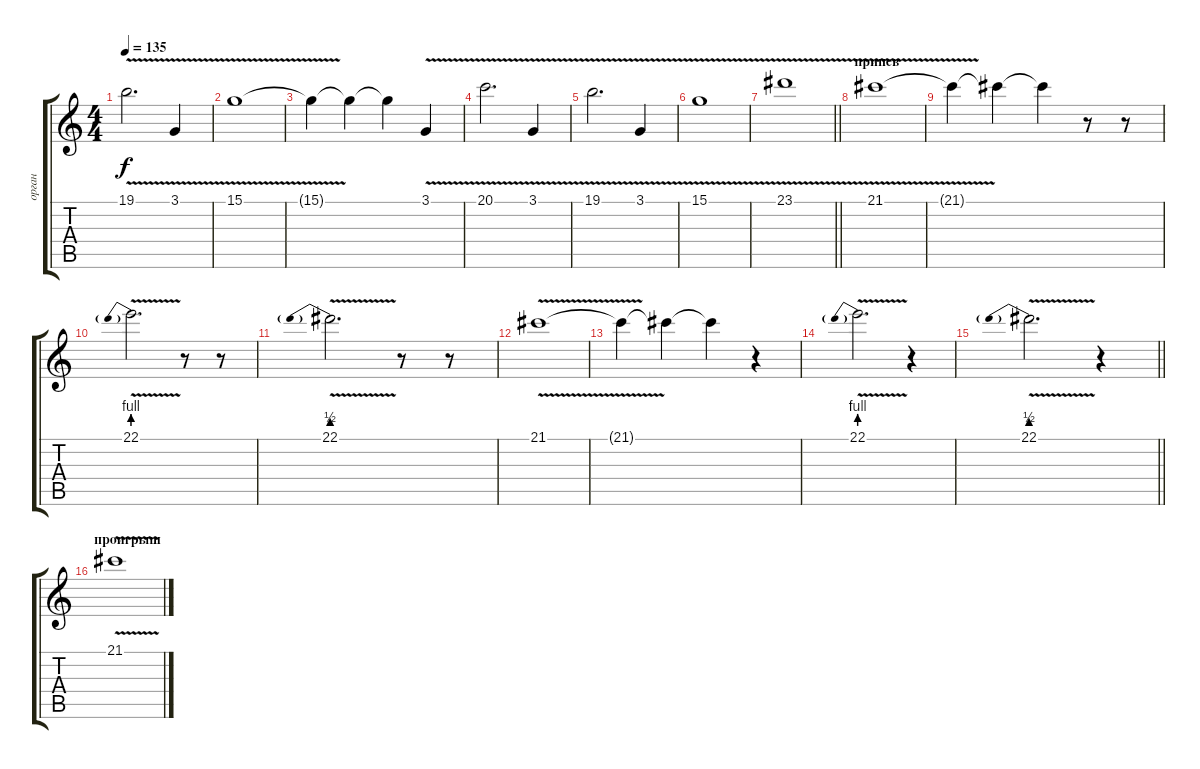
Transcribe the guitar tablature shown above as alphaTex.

\track ("орган" "орган") {instrument synthstrings2}
\staff {score tabs}
\tuning (E4 B3 G3 D3 A2 E2) {hide}
\ts (4 4)
\tempo 135
\clef g2
\ks c
19.1{v}.2{d dy f} 3.1{v}.4 |
15.1{v}.1 |
15.1{t}.4 15.1{t}.4 15.1{t}.4 3.1{v}.4 |
20.1{v}.2{d} 3.1{v}.4 |
19.1{v}.2{d} 3.1{v}.4 |
15.1{v}.1 |
\barLineRight lightlight
23.1{v}.1 |
\section ("" "припев")
21.1{v}.1 |
21.1{t}.4 21.1{t}.4 21.1{t}.4 r.8 r.8 |
22.1{be (prebend 0 4 60 4) v}.2{d} r.8 r.8 |
22.1{be (prebend 0 2 60 2) v}.2{d} r.8 r.8 |
21.1{v}.1 |
21.1{t}.4 21.1{t}.4 21.1{t}.4 r.4 |
22.1{be (prebend 0 4 60 4) v}.2{d} r.4 |
\barLineRight lightlight
22.1{be (prebend 0 2 60 2) v}.2{d} r.4 |
\section ("" "проигрыш")
21.1{v}.1
